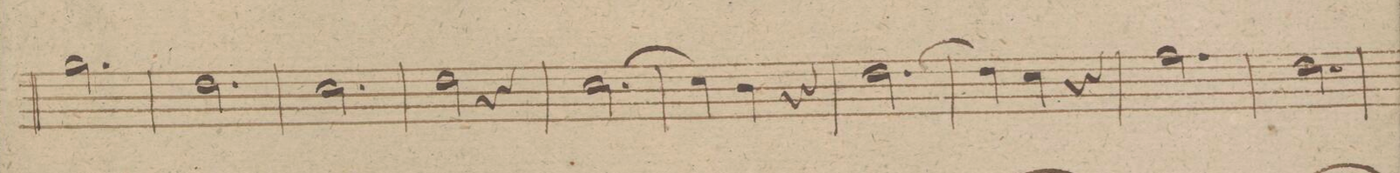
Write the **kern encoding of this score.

**kern	**dynam
*I"Trombone Alto.	*
*clefC3	*
*k[f#]	*
*met(c|)	*
*M3/4	*
2.a\	.
=207	=207
2.e\	.
=208	=208
2.d\	.
=209	=209
2e\	.
4r	.
=210	=210
[2.d\	.
=211	=211
4d\]	.
4c\	.
4r	.
=212	=212
[2.e\	.
=213	=213
4e\]	.
4d\	.
4r	.
=214	=214
2.g\	.
=215	=215
2.e\	.
=216	=216
*-	*-
